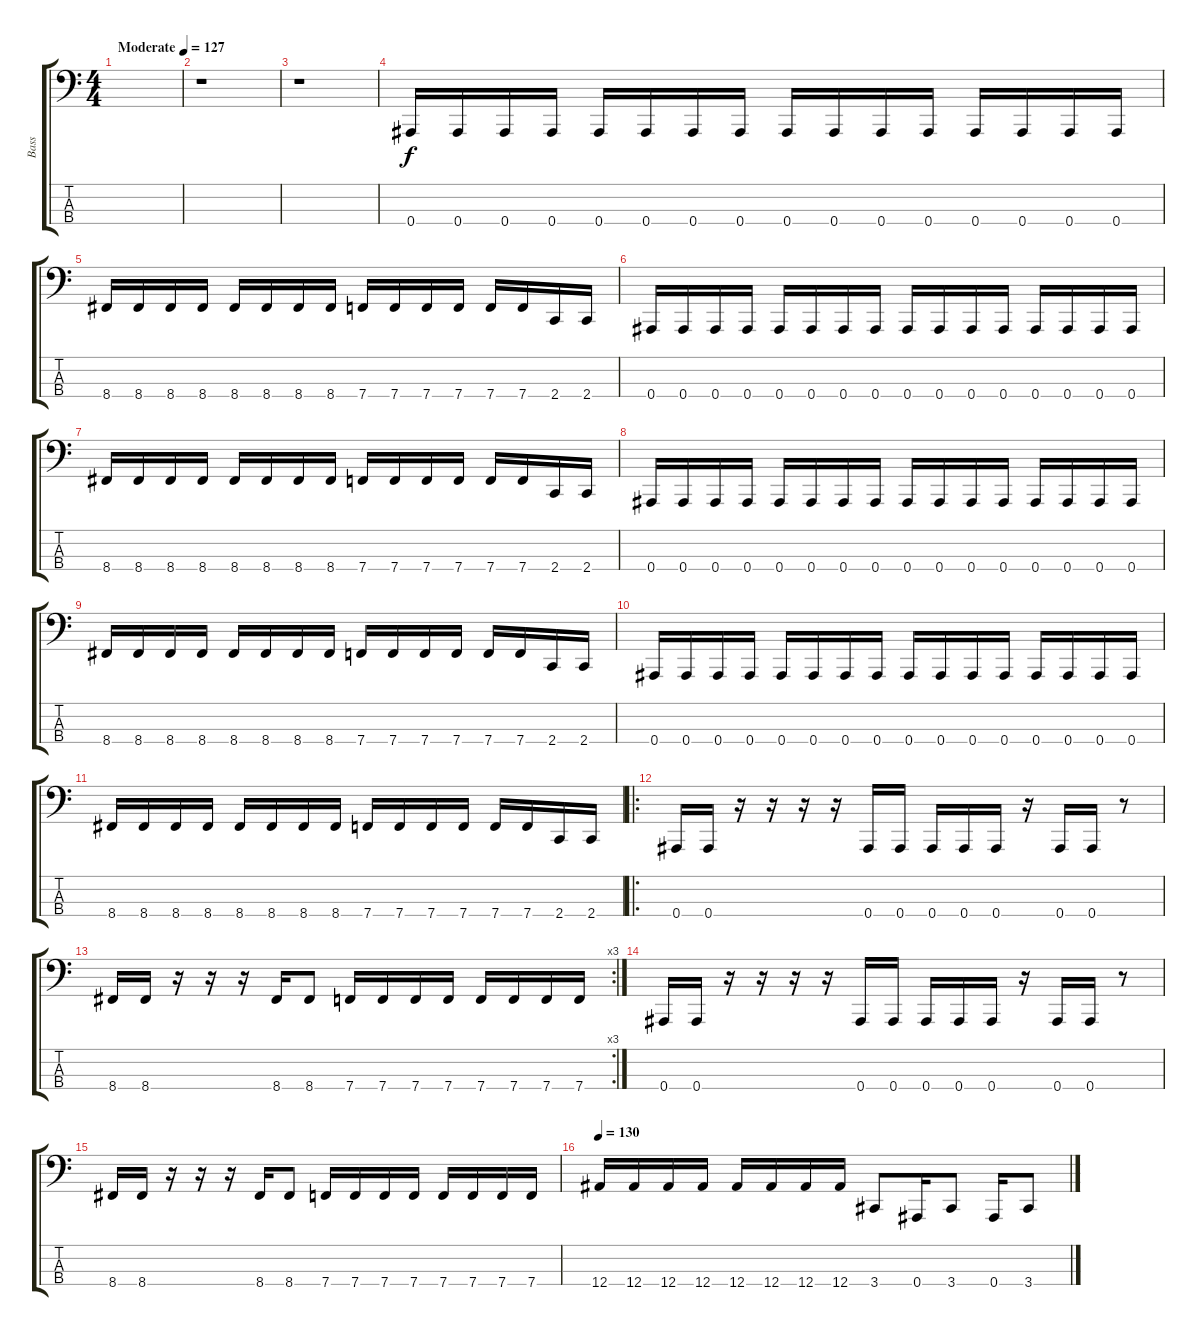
\track ("Bass" "Bass") {instrument electricbasspick}
\staff {score tabs}
\tuning (Eb2 Bb1 F1 Bb0) {hide}
\ts (4 4)
\tempo (127 "Moderate")
\clef f4
\ks c
|
r.1 |
r.1 |
0.4.16 0.4.16 0.4.16 0.4.16 0.4.16 0.4.16 0.4.16 0.4.16 0.4.16 0.4.16 0.4.16 0.4.16 0.4.16 0.4.16 0.4.16 0.4.16 |
8.4.16 8.4.16 8.4.16 8.4.16 8.4.16 8.4.16 8.4.16 8.4.16 7.4.16 7.4.16 7.4.16 7.4.16 7.4.16 7.4.16 2.4.16 2.4.16 |
0.4.16 0.4.16 0.4.16 0.4.16 0.4.16 0.4.16 0.4.16 0.4.16 0.4.16 0.4.16 0.4.16 0.4.16 0.4.16 0.4.16 0.4.16 0.4.16 |
8.4.16 8.4.16 8.4.16 8.4.16 8.4.16 8.4.16 8.4.16 8.4.16 7.4.16 7.4.16 7.4.16 7.4.16 7.4.16 7.4.16 2.4.16 2.4.16 |
0.4.16 0.4.16 0.4.16 0.4.16 0.4.16 0.4.16 0.4.16 0.4.16 0.4.16 0.4.16 0.4.16 0.4.16 0.4.16 0.4.16 0.4.16 0.4.16 |
8.4.16 8.4.16 8.4.16 8.4.16 8.4.16 8.4.16 8.4.16 8.4.16 7.4.16 7.4.16 7.4.16 7.4.16 7.4.16 7.4.16 2.4.16 2.4.16 |
0.4.16 0.4.16 0.4.16 0.4.16 0.4.16 0.4.16 0.4.16 0.4.16 0.4.16 0.4.16 0.4.16 0.4.16 0.4.16 0.4.16 0.4.16 0.4.16 |
8.4.16 8.4.16 8.4.16 8.4.16 8.4.16 8.4.16 8.4.16 8.4.16 7.4.16 7.4.16 7.4.16 7.4.16 7.4.16 7.4.16 2.4.16 2.4.16 |
\ro
0.4.16 0.4.16 r.16 r.16 r.16 r.16 0.4.16 0.4.16 0.4.16 0.4.16 0.4.16 r.16 0.4.16 0.4.16 r.8 |
\rc 3
8.4.16 8.4.16 r.16 r.16 r.16 8.4.16 8.4.8 7.4.16 7.4.16 7.4.16 7.4.16 7.4.16 7.4.16 7.4.16 7.4.16 |
0.4.16 0.4.16 r.16 r.16 r.16 r.16 0.4.16 0.4.16 0.4.16 0.4.16 0.4.16 r.16 0.4.16 0.4.16 r.8 |
8.4.16 8.4.16 r.16 r.16 r.16 8.4.16 8.4.8 7.4.16 7.4.16 7.4.16 7.4.16 7.4.16 7.4.16 7.4.16 7.4.16 |
\tempo 130
12.4.16 12.4.16 12.4.16 12.4.16 12.4.16 12.4.16 12.4.16 12.4.16 3.4.8 0.4.16 3.4.8 0.4.16 3.4.8
